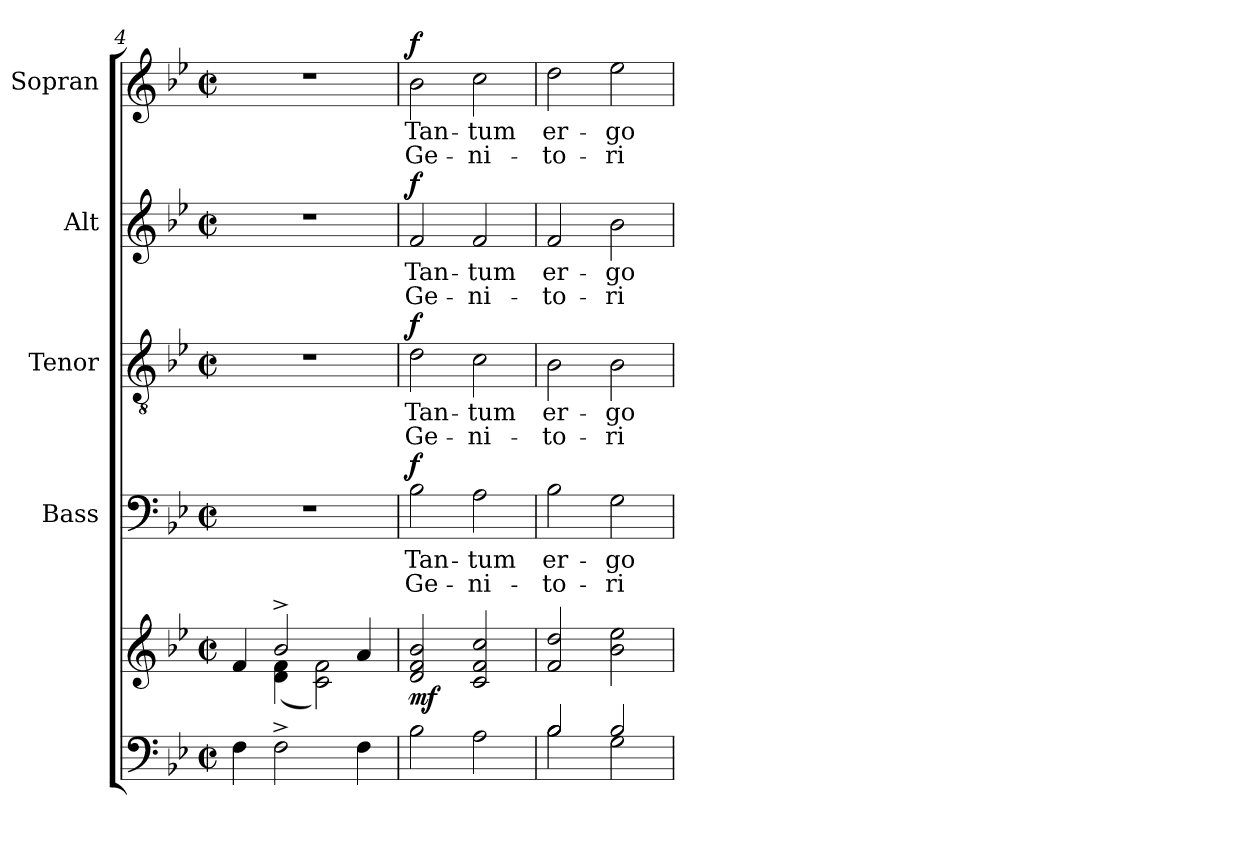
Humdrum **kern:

**kern	**kern	**dynam	**kern	**text	**text	**dynam	**kern	**text	**text	**dynam	**kern	**text	**text	**dynam	**kern	**text	**text	**dynam
*part5	*part5	*part5	*part4	*part4	*part4	*part4	*part3	*part3	*part3	*part3	*part2	*part2	*part2	*part2	*part1	*part1	*part1	*part1
*staff6	*staff5	*staff5/6	*staff4	*staff4	*staff4	*staff4	*staff3	*staff3	*staff3	*staff3	*staff2	*staff2	*staff2	*staff2	*staff1	*staff1	*staff1	*staff1
*	*	*	*I"Bass	*	*	*	*I"Tenor	*	*	*	*I"Alt	*	*	*	*I"Sopran	*	*	*
*	*	*	*I'B.	*	*	*	*I'T.	*	*	*	*I'A.	*	*	*	*I'S.	*	*	*
*clefF4	*clefG2	*	*clefF4	*	*	*	*clefGv2	*	*	*	*clefG2	*	*	*	*clefG2	*	*	*
*k[b-e-]	*k[b-e-]	*	*k[b-e-]	*	*	*	*k[b-e-]	*	*	*	*k[b-e-]	*	*	*	*k[b-e-]	*	*	*
*B-:	*B-:	*	*B-:	*	*	*	*B-:	*	*	*	*B-:	*	*	*	*B-:	*	*	*
*M2/2	*M2/2	*	*M2/2	*	*	*	*M2/2	*	*	*	*M2/2	*	*	*	*M2/2	*	*	*
*met(c|)	*met(c|)	*	*met(c|)	*	*	*	*met(c|)	*	*	*	*met(c|)	*	*	*	*met(c|)	*	*	*
=4	=4	=4	=4	=4	=4	=4	=4	=4	=4	=4	=4	=4	=4	=4	=4	=4	=4	=4
*	*^	*	*	*	*	*	*	*	*	*	*	*	*	*	*	*	*	*
4F\	4f/	4ryy	.	1r	.	.	.	1r	.	.	.	1r	.	.	.	1r	.	.	.
2F^>\	2b-^>/	(4d\ 4f\	.	.	.	.	.	.	.	.	.	.	.	.	.	.	.	.	.
.	.	2c\ 2f\)	.	.	.	.	.	.	.	.	.	.	.	.	.	.	.	.	.
4F\	4a/	.	.	.	.	.	.	.	.	.	.	.	.	.	.	.	.	.	.
*	*v	*v	*	*	*	*	*	*	*	*	*	*	*	*	*	*	*	*	*
=5	=5	=5	=5	=5	=5	=5	=5	=5	=5	=5	=5	=5	=5	=5	=5	=5	=5	=5
!	!	!LO:DY:b	!	!LO:LY:b	!LO:LY:b	!LO:DY:a	!	!LO:LY:b	!LO:LY:b	!LO:DY:a	!	!LO:LY:b	!LO:LY:b	!LO:DY:a	!	!LO:LY:b	!LO:LY:b	!LO:DY:a
2B-\	2d/ 2f/ 2b-/	mf	2B-\	Tan-	Ge-	f	2d\	Tan-	Ge-	f	2f/	Tan-	Ge-	f	2b-\	Tan-	Ge-	f
!	!	!	!	!LO:LY:b	!LO:LY:b	!	!	!LO:LY:b	!LO:LY:b	!	!	!LO:LY:b	!LO:LY:b	!	!	!LO:LY:b	!LO:LY:b	!
2A\	2c/ 2f/ 2cc/	.	2A\	-tum	-ni-	.	2c\	-tum	-ni-	.	2f/	-tum	-ni-	.	2cc\	-tum	-ni-	.
=6	=6	=6	=6	=6	=6	=6	=6	=6	=6	=6	=6	=6	=6	=6	=6	=6	=6	=6
*^	*	*	*	*	*	*	*	*	*	*	*	*	*	*	*	*	*	*
!	!	!	!	!	!LO:LY:b	!LO:LY:b	!	!	!LO:LY:b	!LO:LY:b	!	!	!LO:LY:b	!LO:LY:b	!	!	!LO:LY:b	!LO:LY:b	!
2B-/	2B-\	2f/ 2dd/	.	2B-\	er-	-to-	.	2B-\	er-	-to-	.	2f/	er-	-to-	.	2dd\	er-	-to-	.
!	!	!	!	!	!LO:LY:b	!LO:LY:b	!	!	!LO:LY:b	!LO:LY:b	!	!	!LO:LY:b	!LO:LY:b	!	!	!LO:LY:b	!LO:LY:b	!
2B-/	2G\	2b-\ 2ee-\	.	2G\	-go	-ri	.	2B-\	-go	-ri	.	2b-\	-go	-ri	.	2ee-\	-go	-ri	.
*v	*v	*	*	*	*	*	*	*	*	*	*	*	*	*	*	*	*	*	*
=	=	=	=	=	=	=	=	=	=	=	=	=	=	=	=	=	=	=
*-	*-	*-	*-	*-	*-	*-	*-	*-	*-	*-	*-	*-	*-	*-	*-	*-	*-	*-
